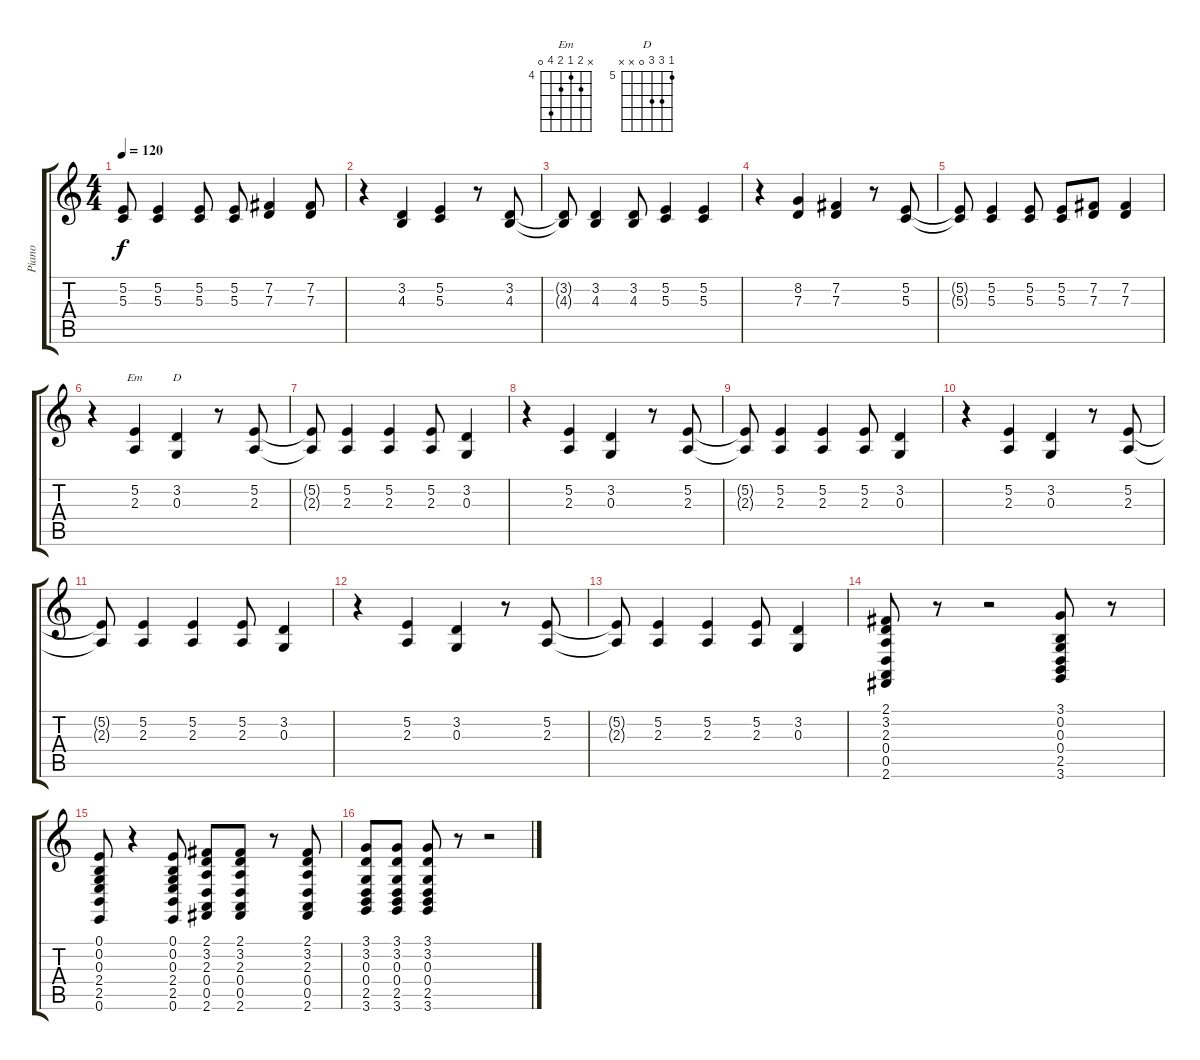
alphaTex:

\track ("Piano" "Piano") {instrument acousticgrandpiano}
\staff {score tabs}
\tuning (E4 B3 G3 D3 A2 E2) {hide}
\chord ("Em" x 5 4 5 7 0) {firstfret 4}
\chord ("D" 5 7 7 0 x x) {firstfret 5}
\ts (4 4)
\tempo 120
\clef g2
\ks c
(5.2{t} 5.3{t}).8{dy f} (5.2 5.3).4 (5.2 5.3).8 (5.2 5.3).8 (7.2 7.3).4 (7.2 7.3).8 |
r.4 (3.2 4.3).4 (5.2 5.3).4 r.8 (3.2 4.3).8 |
(3.2{t} 4.3{t}).8 (3.2 4.3).4 (3.2 4.3).8 (5.2 5.3).4 (5.2 5.3).4 |
r.4 (8.2 7.3).4 (7.2 7.3).4 r.8 (5.2 5.3).8 |
(5.2{t} 5.3{t}).8 (5.2 5.3).4 (5.2 5.3).8 (5.2 5.3).8 (7.2 7.3).8 (7.2 7.3).4 |
r.4 (5.2 2.3).4{ch "Em"} (3.2 0.3).4{ch "D"} r.8 (5.2 2.3).8 |
(5.2{t} 2.3{t}).8 (5.2 2.3).4 (5.2 2.3).4 (5.2 2.3).8 (3.2 0.3).4 |
r.4 (5.2 2.3).4 (3.2 0.3).4 r.8 (5.2 2.3).8 |
(5.2{t} 2.3{t}).8 (5.2 2.3).4 (5.2 2.3).4 (5.2 2.3).8 (3.2 0.3).4 |
r.4 (5.2 2.3).4 (3.2 0.3).4 r.8 (5.2 2.3).8 |
(5.2{t} 2.3{t}).8 (5.2 2.3).4 (5.2 2.3).4 (5.2 2.3).8 (3.2 0.3).4 |
r.4 (5.2 2.3).4 (3.2 0.3).4 r.8 (5.2 2.3).8 |
(5.2{t} 2.3{t}).8 (5.2 2.3).4 (5.2 2.3).4 (5.2 2.3).8 (3.2 0.3).4 |
(2.1 3.2 2.3 0.4 0.5 2.6).8 r.8 r.2 (3.1 0.2 0.3 0.4 2.5 3.6).8 r.8 |
(0.1 0.2 0.3 2.4 2.5 0.6).8 r.4 (0.1 0.2 0.3 2.4 2.5 0.6).8 (2.1 3.2 2.3 0.4 0.5 2.6).8 (2.1 3.2 2.3 0.4 0.5 2.6).8 r.8 (2.1 3.2 2.3 0.4 0.5 2.6).8 |
(3.1 3.2 0.3 0.4 2.5 3.6).8 (3.1 3.2 0.3 0.4 2.5 3.6).8 (3.1 3.2 0.3 0.4 2.5 3.6).8 r.8 r.2
